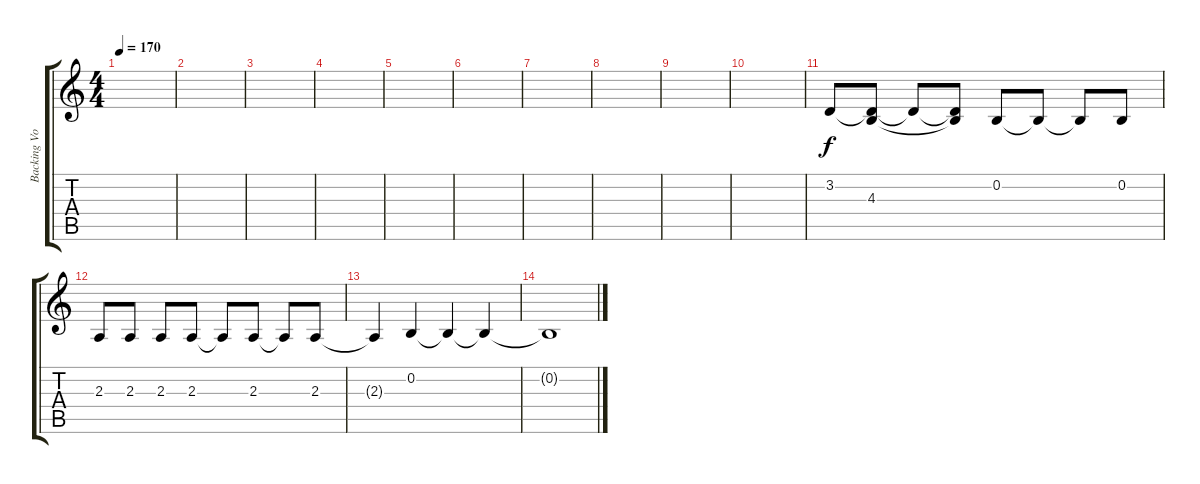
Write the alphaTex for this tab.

\track ("Backing Vocal" "Backing Vo") {instrument violin}
\staff {score tabs}
\tuning (E4 B3 G3 D3 A2 E2) {hide}
\ts (4 4)
\tempo 170
\clef g2
\ks c
|
|
|
|
|
|
|
|
|
|
3.2.8{volume 11} (3.2{t} 4.3).8 3.2{t}.8 (3.2{t} 4.3{t}).8 0.2.8 0.2{t}.8 0.2{t}.8 0.2.8 |
2.3.8 2.3.8 2.3.8 2.3.8 2.3{t}.8 2.3.8 2.3{t}.8 2.3.8 |
2.3{t}.4 0.2.4 0.2{t}.4 0.2{t}.4 |
0.2{t}.1
